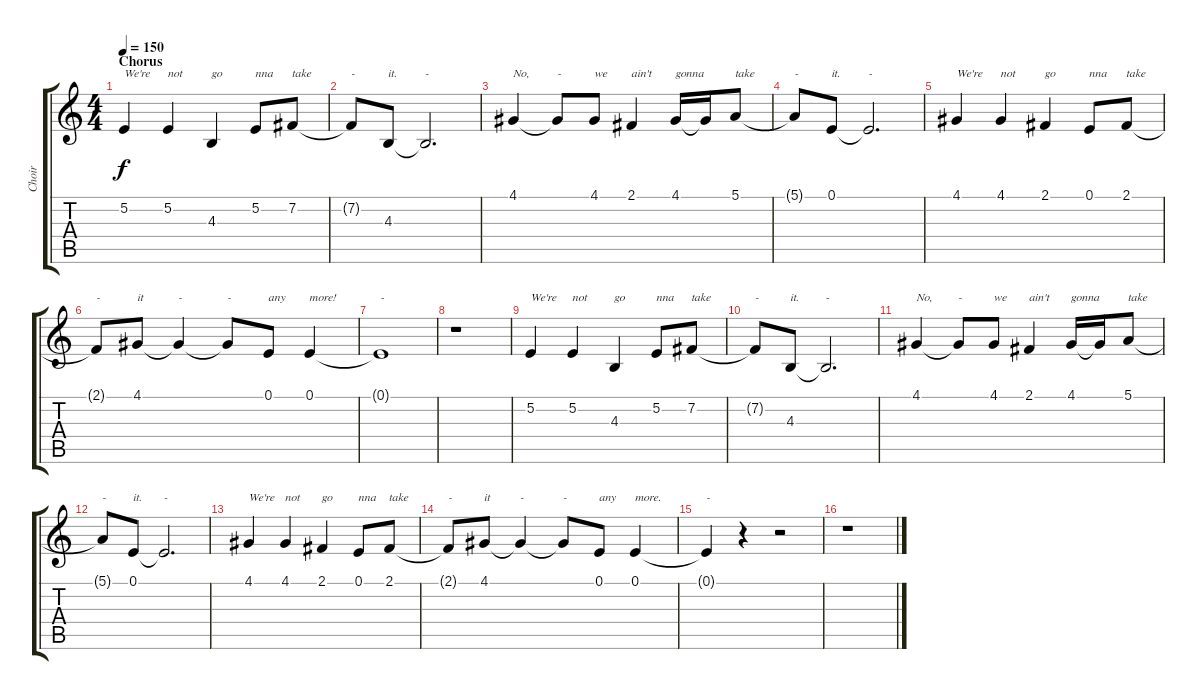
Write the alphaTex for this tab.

\track ("Choir" "Choir") {instrument brasssection}
\staff {score tabs}
\tuning (E4 B3 G3 D3 A2 E2) {hide}
\ts (4 4)
\section ("" "Chorus")
\tempo 150
\clef g2
\ks c
5.2.4{txt "We're" dy f} 5.2.4{txt "not"} 4.3.4{txt "go"} 5.2.8{txt "nna"} 7.2.8{txt "take"} |
7.2{t}.8{txt "-"} 4.3.8{txt "it."} 4.3{t}.2{d txt "-"} |
4.1.4{txt "No,"} 4.1{t}.8{txt "-"} 4.1.8{txt "we"} 2.1.4{txt "ain't"} 4.1.16{txt "gonna"} 4.1{t}.16 5.1.8{txt "take"} |
5.1{t}.8{txt "-"} 0.1.8{txt "it."} 0.1{t}.2{d txt "-"} |
4.1.4{txt "We're"} 4.1.4{txt "not"} 2.1.4{txt "go"} 0.1.8{txt "nna"} 2.1.8{txt "take"} |
2.1{t}.8{txt "-"} 4.1.8{txt "it"} 4.1{t}.4{txt "-"} 4.1{t}.8{txt "-"} 0.1.8{txt "any"} 0.1.4{txt "more!"} |
0.1{t}.1{txt "-"} |
r.1 |
5.2.4{txt "We're"} 5.2.4{txt "not"} 4.3.4{txt "go"} 5.2.8{txt "nna"} 7.2.8{txt "take"} |
7.2{t}.8{txt "-"} 4.3.8{txt "it."} 4.3{t}.2{d txt "-"} |
4.1.4{txt "No,"} 4.1{t}.8{txt "-"} 4.1.8{txt "we"} 2.1.4{txt "ain't"} 4.1.16{txt "gonna"} 4.1{t}.16 5.1.8{txt "take"} |
5.1{t}.8{txt "-"} 0.1.8{txt "it."} 0.1{t}.2{d txt "-"} |
4.1.4{txt "We're"} 4.1.4{txt "not"} 2.1.4{txt "go"} 0.1.8{txt "nna"} 2.1.8{txt "take"} |
2.1{t}.8{txt "-"} 4.1.8{txt "it"} 4.1{t}.4{txt "-"} 4.1{t}.8{txt "-"} 0.1.8{txt "any"} 0.1.4{txt "more."} |
0.1{t}.4{txt "-"} r.4 r.2 |
r.1
